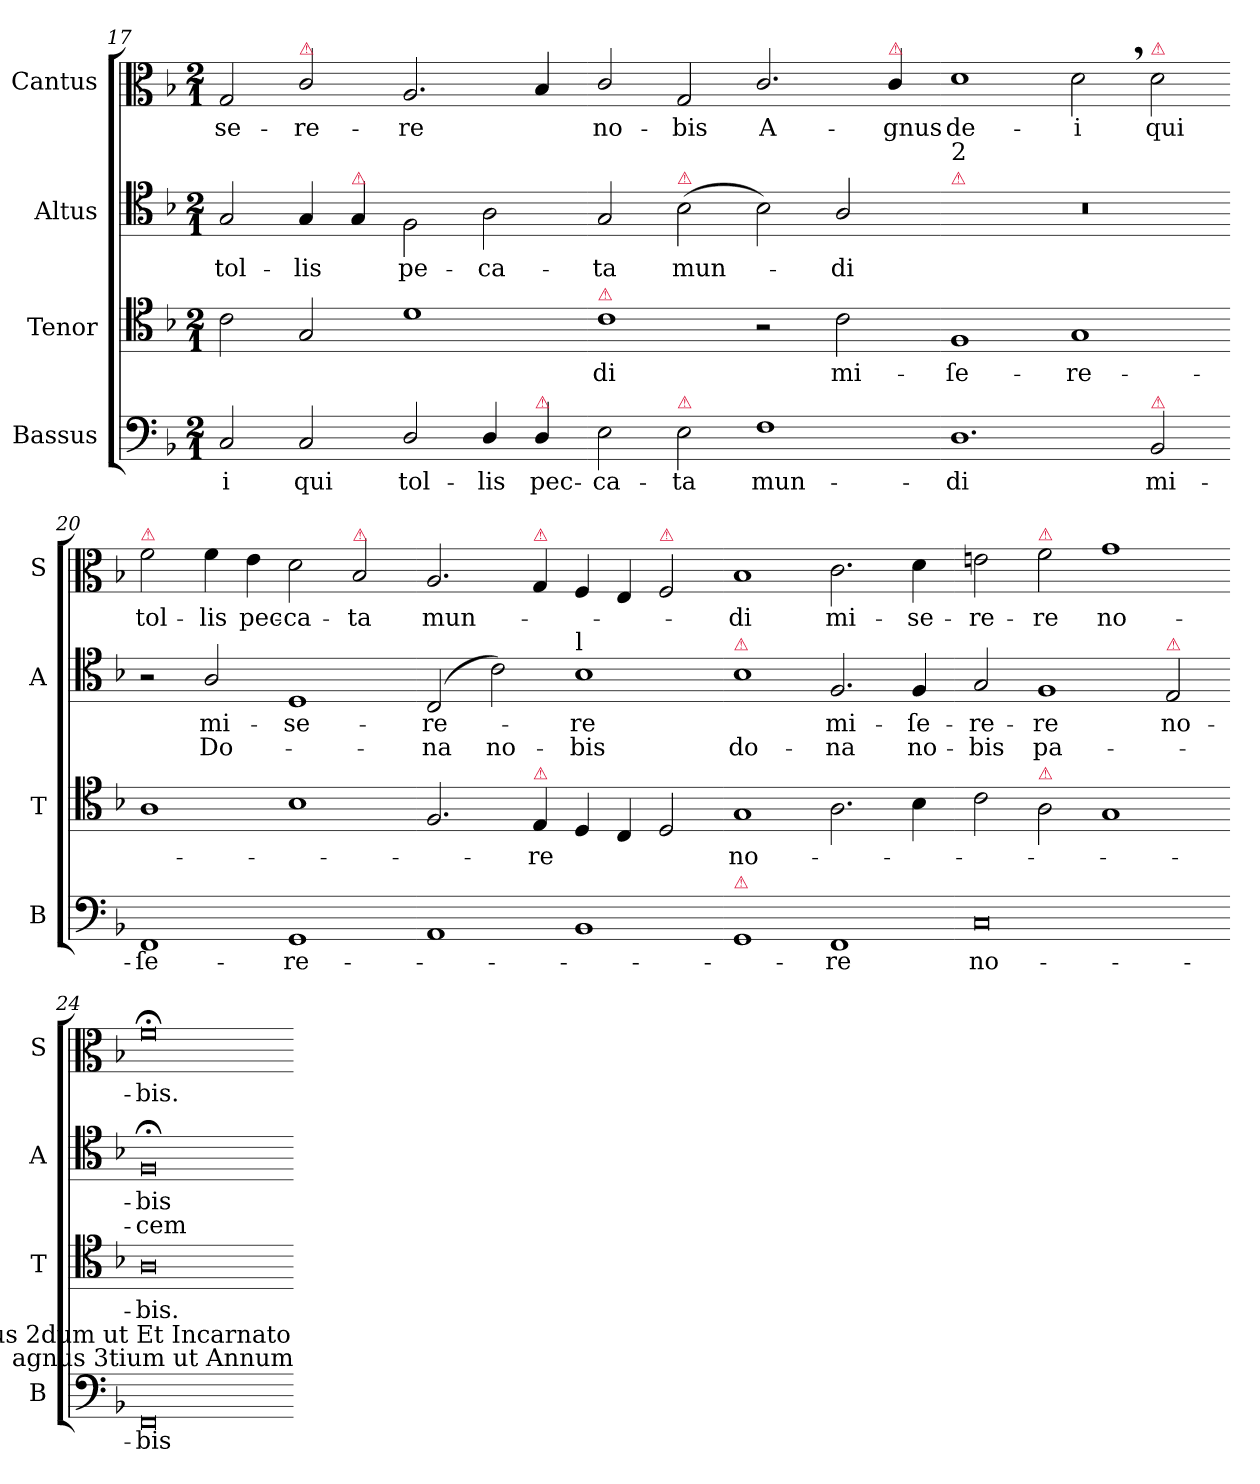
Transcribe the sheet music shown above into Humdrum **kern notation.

**kern	**text	**kern	**text	**kern	**text	**text	**kern	**text
*part4	*part4	*part3	*part3	*part2	*part2	*part2	*part1	*part1
*staff4	*staff4	*staff3	*staff3	*staff2	*staff2	*staff2	*staff1	*staff1
*I"Bassus	*	*I"Tenor	*	*I"Altus	*	*	*I"Cantus	*
*I'B	*	*I'T	*	*I'A	*	*	*I'S	*
*clefF4	*	*clefC4	*	*clefC4	*	*	*clefC3	*
*k[b-]	*	*k[b-]	*	*k[b-]	*	*	*k[b-]	*
*M2/1	*	*M2/1	*	*M2/1	*	*	*M2/1	*
=17	=17	=17	=17	=17	=17	=17	=17	=17
2C/	-i	2c\	.	2G/	tol-	.	2G/	-se-
!	!	!	!	!	!	!	!LO:TX:a:color=crimson:t=⚠	!
2C/	qui	2G/	.	4G/	-lis	.	2c/	-re-
!	!	!	!	!LO:TX:a:color=crimson:t=⚠	!	!	!	!
.	.	.	.	4G/	.	.	.	.
2D/	tol-	1d	.	2F\	pe-	.	2.A/	-re
4D/	-lis	.	.	2A\	-ca-	.	.	.
!LO:TX:a:color=crimson:t=⚠	!	!	!	!	!	!	!	!
4D/	pec-	.	.	.	.	.	4B-/	.
=18-	=18-	=18-	=18-	=18-	=18-	=18-	=18-	=18-
!	!	!LO:TX:a:color=crimson:t=⚠	!	!	!	!	!	!
2E\	-ca-	1c	-di	2G/	-ta	.	2c/	no-
!	!	!	!	!LO:TX:a:color=crimson:t=⚠	!	!	!	!
!LO:TX:a:color=crimson:t=⚠	!	!	!	!	!	!	!	!
2E\	-ta	.	.	(2B-	mun-	.	2G/	-bis
1F	mun-	2r	.	2B-)	.	.	2.c/	A-
.	.	2c\	mi-	2A/	-di	.	.	.
!	!	!	!	!	!	!	!LO:TX:a:color=crimson:t=⚠	!
.	.	.	.	.	.	.	4c/	-gnus
=19-	=19-	=19-	=19-	=19-	=19-	=19-	=19-	=19-
!	!	!	!	!LO:TX:a:color=crimson:t=⚠	!	!	!	!
!	!	!	!	!LO:TX:a:t=2	!	!	!	!
1.D	di	1F	-ſe-	0r	.	.	1d	de-
.	.	1G	-re-	.	.	.	2d,\	-i
!	!	!	!	!	!	!	!LO:TX:a:color=crimson:t=⚠	!
!LO:TX:a:color=crimson:t=⚠	!	!	!	!	!	!	!	!
2BB-/	mi-	.	.	.	.	.	2d\	qui
=20-	=20-	=20-	=20-	=20-	=20-	=20-	=20-	=20-
!	!	!	!	!	!	!	!LO:TX:a:color=crimson:t=⚠	!
1FF	-ſe-	1A	.	2r	.	.	2f\	tol-
.	.	.	.	2A/	mi-	Do-	4f\	-lis
.	.	.	.	.	.	.	4e\	pec-
1GG	-re-	1B-	.	1D	-se-	.	2d\	-ca-
!	!	!	!	!	!	!	!LO:TX:a:color=crimson:t=⚠	!
.	.	.	.	.	.	.	2B-/	-ta
=21-	=21-	=21-	=21-	=21-	=21-	=21-	=21-	=21-
1AA	.	2.F/	.	(2C/	-re-	-na	2.A/	mun-
.	.	.	.	2c\)	.	no-	.	.
!	!	!	!	!	!	!	!LO:TX:a:color=crimson:t=⚠	!
!	!	!LO:TX:a:color=crimson:t=⚠	!	!	!	!	!	!
.	.	4E/	-re	.	.	.	4G/	.
!	!	!	!	!LO:TX:a:t=l	!	!	!	!
1BB-	.	4D/	.	1B-	-re	-bis	4F/	.
.	.	4C/	.	.	.	.	4E/	.
!	!	!	!	!	!	!	!LO:TX:a:color=crimson:t=⚠	!
.	.	2D/	.	.	.	.	2F/	.
=22-	=22-	=22-	=22-	=22-	=22-	=22-	=22-	=22-
!	!	!	!	!LO:TX:a:color=crimson:t=⚠	!	!	!	!
!LO:TX:a:color=crimson:t=⚠	!	!	!	!	!	!	!	!
1GG	.	1G	no-	1B-	.	do-	1B-	-di
1FF	-re	2.A\	.	2.F/	mi-	-na	2.c\	mi-
.	.	4B-\	.	4F/	-ſe-	no-	4d\	-se-
=23-	=23-	=23-	=23-	=23-	=23-	=23-	=23-	=23-
0C	no-	2c\	.	2G/	-re-	-bis	2en\	-re-
!	!	!	!	!	!	!	!LO:TX:a:color=crimson:t=⚠	!
!	!	!LO:TX:a:color=crimson:t=⚠	!	!	!	!	!	!
.	.	2A\	.	1F	-re	pa-	2f\	-re
.	.	1G	.	.	.	.	1g	no-
!	!	!	!	!LO:TX:a:color=crimson:t=⚠	!	!	!	!
.	.	.	.	2E/	no-	.	.	.
=24-	=24-	=24-	=24-	=24-	=24-	=24-	=24-	=24-
0FF	-bis	0A	-bis.	0F;<	-bis	-cem	0f;<	-bis.
!LO:TX:a:t=Agnus 2dum ut Et Incarnato\nagnus 3tium ut Annum	!	!	!	!	!	!	!	!
=-	=-	=-	=-	=-	=-	=-	=-	=-
*-	*-	*-	*-	*-	*-	*-	*-	*-
